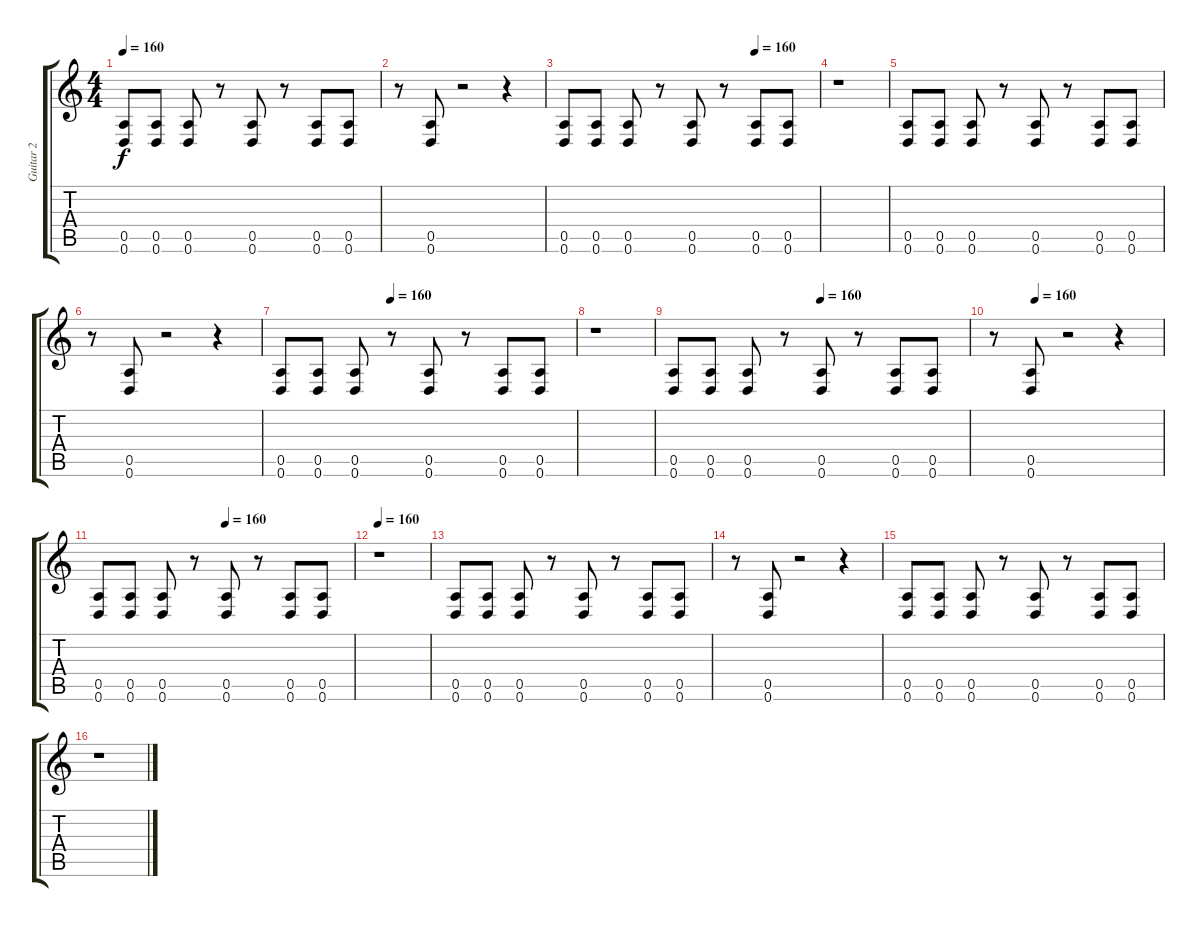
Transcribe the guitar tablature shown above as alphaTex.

\track ("Guitar 2" "Guitar 2") {instrument distortionguitar}
\staff {score tabs}
\tuning (E4 B3 G3 D3 A2 D2) {hide}
\ts (4 4)
\tempo 160
\clef g2
\ks c
(0.5 0.6).8{dy f instrument distortionguitar} (0.5 0.6).8 (0.5 0.6).8 r.8 (0.5 0.6).8 r.8 (0.5 0.6).8 (0.5 0.6).8 |
r.8 (0.5 0.6).8 r.2 r.4 |
\tempo (160 0.75)
(0.5 0.6).8 (0.5 0.6).8 (0.5 0.6).8 r.8 (0.5 0.6).8 r.8 (0.5 0.6).8 (0.5 0.6).8 |
r.1 |
(0.5 0.6).8 (0.5 0.6).8 (0.5 0.6).8 r.8 (0.5 0.6).8 r.8 (0.5 0.6).8 (0.5 0.6).8 |
r.8 (0.5 0.6).8 r.2 r.4 |
\tempo (160 0.375)
(0.5 0.6).8 (0.5 0.6).8 (0.5 0.6).8 r.8 (0.5 0.6).8 r.8 (0.5 0.6).8 (0.5 0.6).8 |
r.1 |
\tempo (160 0.5)
(0.5 0.6).8 (0.5 0.6).8 (0.5 0.6).8 r.8 (0.5 0.6).8 r.8 (0.5 0.6).8 (0.5 0.6).8 |
\tempo (160 0.25)
r.8 (0.5 0.6).8 r.2 r.4 |
\tempo (160 0.5)
(0.5 0.6).8 (0.5 0.6).8 (0.5 0.6).8 r.8 (0.5 0.6).8 r.8 (0.5 0.6).8 (0.5 0.6).8 |
\tempo 160
r.1 |
(0.5 0.6).8 (0.5 0.6).8 (0.5 0.6).8 r.8 (0.5 0.6).8 r.8 (0.5 0.6).8 (0.5 0.6).8 |
r.8 (0.5 0.6).8 r.2 r.4 |
(0.5 0.6).8 (0.5 0.6).8 (0.5 0.6).8 r.8 (0.5 0.6).8 r.8 (0.5 0.6).8 (0.5 0.6).8 |
r.1
